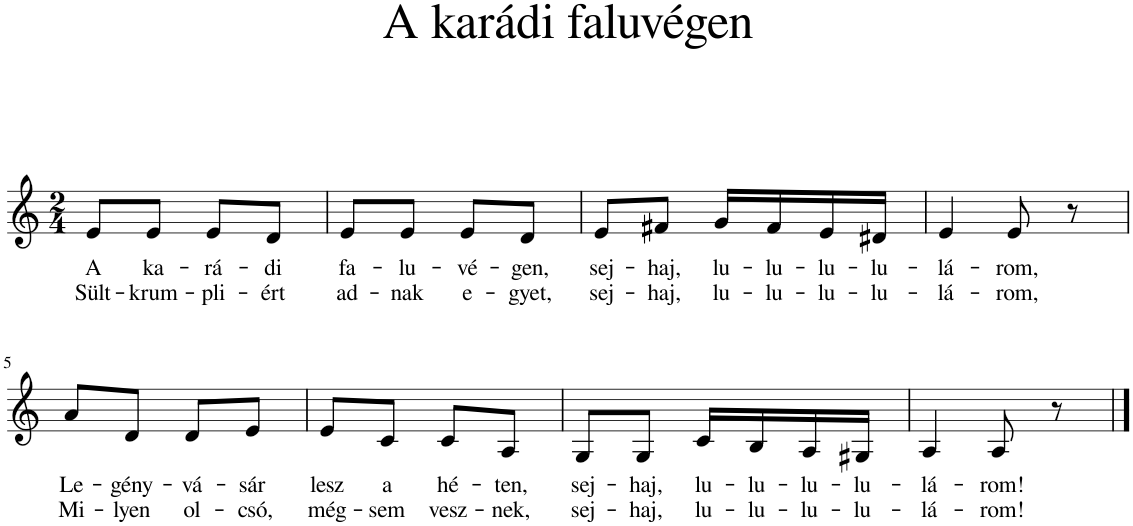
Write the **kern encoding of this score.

**kern	**text	**text
*part1	*part1	*part1
*staff1	*staff1	*staff1
*I"Piano	*	*
*I'Pno	*	*
*clefG2	*	*
*k[]	*	*
*M2/4	*	*
=1	=1	=1
!	!LO:LY:b	!LO:LY:b
8e/L	A	Sült-
!	!LO:LY:b	!LO:LY:b
8e/J	ka-	-krum-
!	!LO:LY:b	!LO:LY:b
8e/L	-rá-	-pli-
!	!LO:LY:b	!LO:LY:b
8d/J	-di	-ért
=2	=2	=2
!	!LO:LY:b	!LO:LY:b
8e/L	fa-	ad-
!	!LO:LY:b	!LO:LY:b
8e/J	-lu-	-nak
!	!LO:LY:b	!LO:LY:b
8e/L	-vé-	e-
!	!LO:LY:b	!LO:LY:b
8d/J	-gen,	-gyet,
=3	=3	=3
!	!LO:LY:b	!LO:LY:b
8e/L	sej-	sej-
!	!LO:LY:b	!LO:LY:b
8f#X/J	-haj,	-haj,
!	!LO:LY:b	!LO:LY:b
16g/LL	lu-	lu-
!	!LO:LY:b	!LO:LY:b
16f#/	-lu-	-lu-
!	!LO:LY:b	!LO:LY:b
16e/	-lu-	-lu-
!	!LO:LY:b	!LO:LY:b
16d#X/JJ	-lu-	-lu-
=4	=4	=4
!	!LO:LY:b	!LO:LY:b
4e/	-lá-	-lá-
!	!LO:LY:b	!LO:LY:b
8e/	-rom,	-rom,
8r	.	.
!!LO:LB:g=z
=5	=5	=5
!	!LO:LY:b	!LO:LY:b
8a/L	Le-	Mi-
!	!LO:LY:b	!LO:LY:b
8d/J	-gény-	-lyen
!	!LO:LY:b	!LO:LY:b
8d/L	-vá-	ol-
!	!LO:LY:b	!LO:LY:b
8e/J	-sár	-csó,
=6	=6	=6
!	!LO:LY:b	!LO:LY:b
8e/L	lesz	még-
!	!LO:LY:b	!LO:LY:b
8c/J	a	-sem
!	!LO:LY:b	!LO:LY:b
8c/L	hé-	vesz-
!	!LO:LY:b	!LO:LY:b
8A/J	-ten,	-nek,
=7	=7	=7
!	!LO:LY:b	!LO:LY:b
8G/L	sej-	sej-
!	!LO:LY:b	!LO:LY:b
8G/J	-haj,	-haj,
!	!LO:LY:b	!LO:LY:b
16c/LL	lu-	lu-
!	!LO:LY:b	!LO:LY:b
16B/	-lu-	-lu-
!	!LO:LY:b	!LO:LY:b
16A/	-lu-	-lu-
!	!LO:LY:b	!LO:LY:b
16G#X/JJ	-lu-	-lu-
=8	=8	=8
!	!LO:LY:b	!LO:LY:b
4A/	-lá-	-lá-
!	!LO:LY:b	!LO:LY:b
8A/	-rom!	-rom!
8r	.	.
==	==	==
*-	*-	*-
